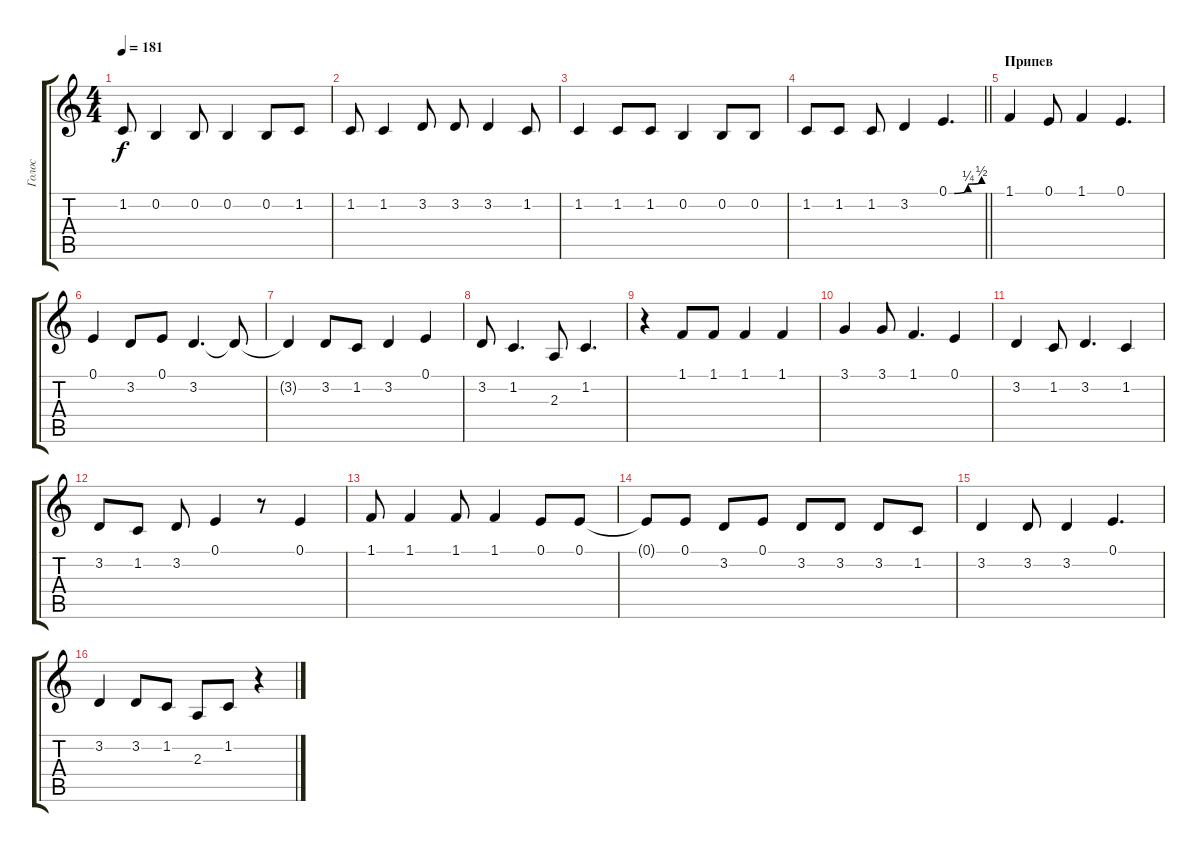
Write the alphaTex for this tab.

\track ("Голос" "Голос") {instrument pad1newage}
\staff {score tabs}
\tuning (E4 B3 G3 D3 A2 E2) {hide}
\ts (4 4)
\tempo 181
\clef g2
\ks c
1.2.8{dy f} 0.2.4 0.2.8 0.2.4 0.2.8 1.2.8 |
1.2.8 1.2.4 3.2.8 3.2.8 3.2.4 1.2.8 |
1.2.4 1.2.8 1.2.8 0.2.4 0.2.8 0.2.8 |
\barLineRight lightlight
1.2.8 1.2.8 1.2.8 3.2.4 0.1{be (custom 0 0 10 0 35 1 60 2)}.4{d} |
\section ("" "Припев")
1.1.4 0.1.8 1.1.4 0.1.4{d} |
0.1.4 3.2.8 0.1.8 3.2.4{d} 3.2{t}.8 |
3.2{t}.4 3.2.8 1.2.8 3.2.4 0.1.4 |
3.2.8 1.2.4{d} 2.3.8 1.2.4{d} |
r.4 1.1.8 1.1.8 1.1.4 1.1.4 |
3.1.4 3.1.8 1.1.4{d} 0.1.4 |
3.2.4 1.2.8 3.2.4{d} 1.2.4 |
3.2.8 1.2.8 3.2.8 0.1.4 r.8 0.1.4 |
1.1.8 1.1.4 1.1.8 1.1.4 0.1.8 0.1.8 |
0.1{t}.8 0.1.8 3.2.8 0.1.8 3.2.8 3.2.8 3.2.8 1.2.8 |
3.2.4 3.2.8 3.2.4 0.1.4{d} |
3.2.4 3.2.8 1.2.8 2.3.8 1.2.8 r.4
